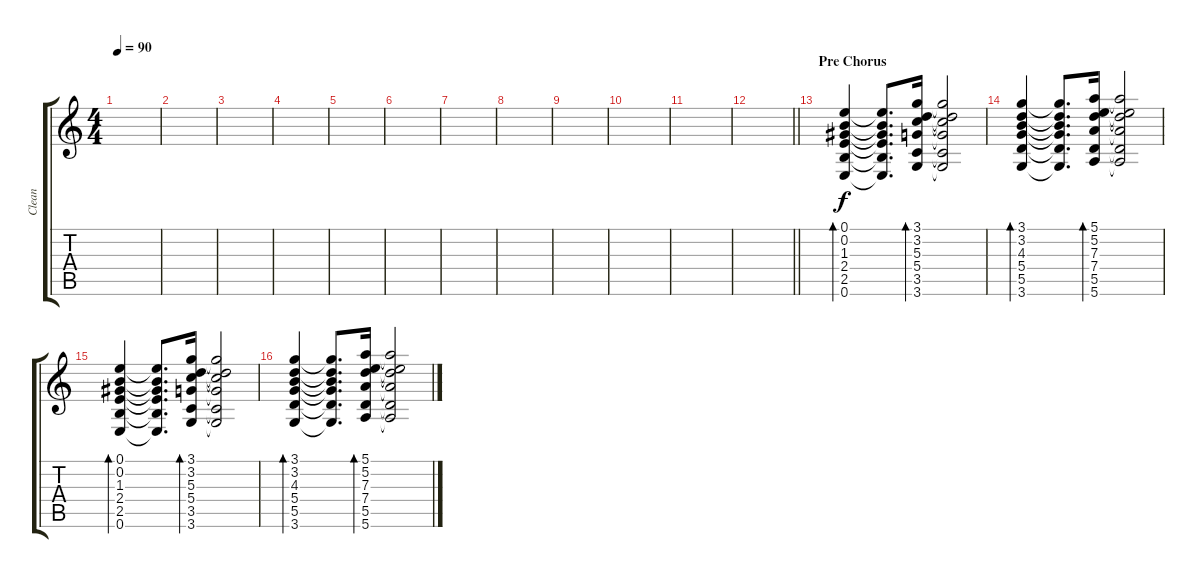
\track ("Clean" "Clean") {instrument electricguitarclean}
\staff {score tabs}
\tuning (E4 B3 G3 D3 A2 E2) {hide}
\ts (4 4)
\tempo 90
\clef g2
\ks c
|
|
|
|
|
|
|
|
|
|
|
\barLineRight lightlight
|
\section ("" "Pre Chorus")
(0.1 0.2 1.3 2.4 2.5 0.6).4{bd 120} (0.1{t} 0.2{t} 1.3{t} 2.4{t} 2.5{t} 0.6{t}).8{d} (3.1 3.2 5.3 5.4 3.5 3.6).16{bd 120} (3.1{t} 3.2{t} 5.3{t} 5.4{t} 3.5{t} 3.6{t}).2 |
(3.1 3.2 4.3 5.4 5.5 3.6).4{bd 120} (3.1{t} 3.2{t} 4.3{t} 5.4{t} 5.5{t} 3.6{t}).8{d} (5.1 5.2 7.3 7.4 5.5 5.6).16{bd 120} (5.1{t} 5.2{t} 7.3{t} 7.4{t} 5.5{t} 5.6{t}).2 |
(0.1 0.2 1.3 2.4 2.5 0.6).4{bd 120} (0.1{t} 0.2{t} 1.3{t} 2.4{t} 2.5{t} 0.6{t}).8{d} (3.1 3.2 5.3 5.4 3.5 3.6).16{bd 120} (3.1{t} 3.2{t} 5.3{t} 5.4{t} 3.5{t} 3.6{t}).2 |
(3.1 3.2 4.3 5.4 5.5 3.6).4{bd 120} (3.1{t} 3.2{t} 4.3{t} 5.4{t} 5.5{t} 3.6{t}).8{d} (5.1 5.2 7.3 7.4 5.5 5.6).16{bd 120} (5.1{t} 5.2{t} 7.3{t} 7.4{t} 5.5{t} 5.6{t}).2
